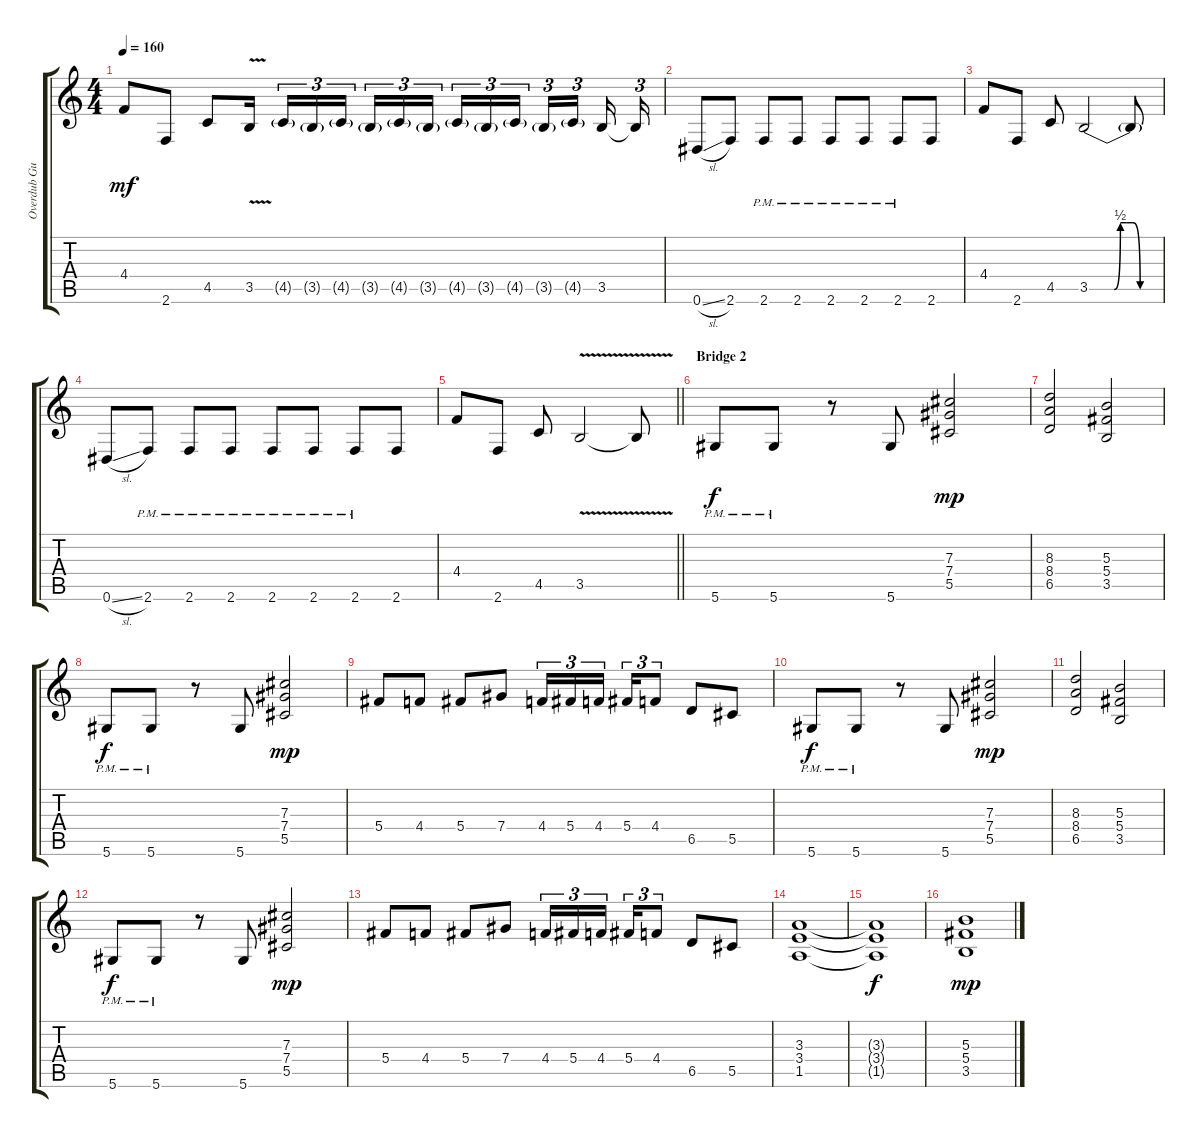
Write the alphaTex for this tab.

\track ("Overdub Guitar" "Overdub Gu") {instrument distortionguitar}
\staff {score tabs}
\tuning (Eb4 Bb3 Gb3 Db3 Ab2 Eb2) {hide}
\ts (4 4)
\tempo 160
\clef g2
\ks c
4.4.8{dy mf} 2.6.8 4.5.8 3.5{v}.16{beam splitsecondary} 4.5{g}.16{tu (3 2)} 3.5{g}.16{tu (3 2)} 4.5{g}.16{tu (3 2) beam splitsecondary} 3.5{g}.16{tu (3 2)} 4.5{g}.16{tu (3 2)} 3.5{g}.16{tu (3 2) beam splitsecondary} 4.5{g}.16{tu (3 2)} 3.5{g}.16{tu (3 2)} 4.5{g}.16{tu (3 2) beam splitsecondary} 3.5{g}.16{tu (3 2)} 4.5{g}.16{tu (3 2) beam splitsecondary} 3.5.16 3.5{t}.16{tu (3 2)} |
0.6{sl}.8 2.6.8 2.6{pm}.8 2.6{pm}.8 2.6{pm}.8 2.6{pm}.8 2.6{pm}.8 2.6.8 |
4.4.8 2.6.8 4.5.8 3.5{be (custom 0 0 10 0 20 0 25 2 30 2 35 2 41 0 60 0)}.2 3.5{t}.8 |
0.6{sl}.8 2.6{pm}.8 2.6{pm}.8 2.6{pm}.8 2.6{pm}.8 2.6{pm}.8 2.6{pm}.8 2.6.8 |
\barLineRight lightlight
4.4.8 2.6.8 4.5.8 3.5{v}.2 3.5{t}.8 |
\section ("" "Bridge 2")
5.6{pm}.8{dy f} 5.6{pm}.8 r.8 5.6.8 (7.3 7.4 5.5).2{dy mp} |
(8.3 8.4 6.5).2 (5.3 5.4 3.5).2 |
5.6{pm}.8{dy f} 5.6{pm}.8 r.8 5.6.8 (7.3 7.4 5.5).2{dy mp} |
5.4.8 4.4.8 5.4.8 7.4.8 4.4.16{tu (3 2)} 5.4.16{tu (3 2)} 4.4.16{tu (3 2) beam splitsecondary} 5.4.16{tu (3 2)} 4.4.8{tu (3 2)} 6.5.8 5.5.8 |
5.6{pm}.8{dy f} 5.6{pm}.8 r.8 5.6.8 (7.3 7.4 5.5).2{dy mp} |
(8.3 8.4 6.5).2 (5.3 5.4 3.5).2 |
5.6{pm}.8{dy f} 5.6{pm}.8 r.8 5.6.8 (7.3 7.4 5.5).2{dy mp} |
5.4.8 4.4.8 5.4.8 7.4.8 4.4.16{tu (3 2)} 5.4.16{tu (3 2)} 4.4.16{tu (3 2) beam splitsecondary} 5.4.16{tu (3 2)} 4.4.8{tu (3 2)} 6.5.8 5.5.8 |
(3.3 3.4 1.5).1 |
(3.3{t} 3.4{t} 1.5{t}).1{dy f} |
(5.3 5.4 3.5).1{dy mp}
